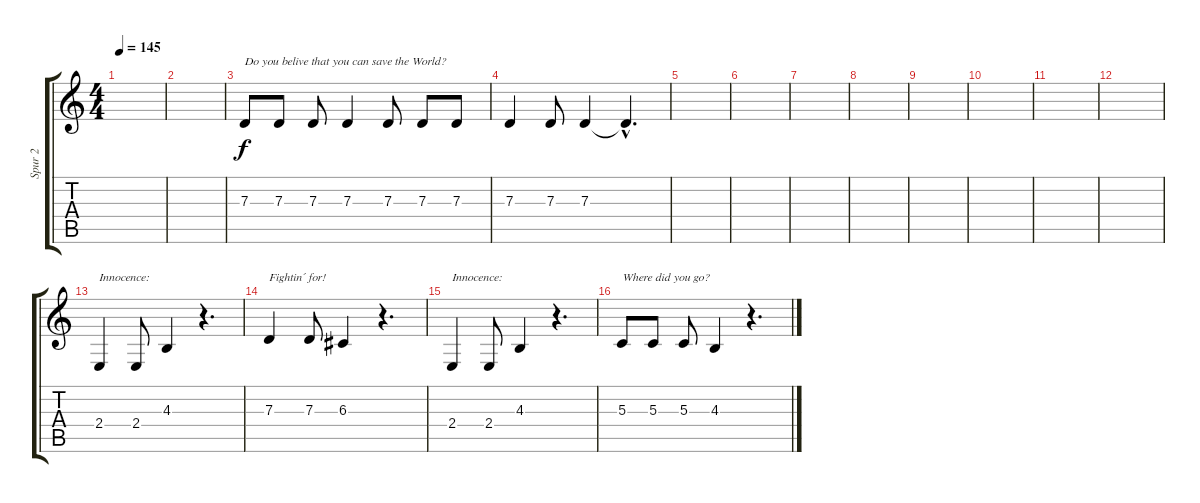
\track ("Spur 2" "Spur 2") {instrument lead6voice}
\staff {score tabs}
\tuning (E4 B3 G3 D3 A2 E2) {hide}
\ts (4 4)
\tempo 145
\clef g2
\ks c
|
|
7.3.8{txt "Do you belive that you can save the World?"} 7.3.8 7.3.8 7.3.4 7.3.8 7.3.8 7.3.8 |
7.3.4 7.3.8 7.3.4 7.3{hac t}.4{d} |
|
|
|
|
|
|
|
|
2.4.4{txt "Innocence:"} 2.4.8 4.3.4 r.4{d} |
7.3.4{txt "Fightin´ for!"} 7.3.8 6.3.4 r.4{d} |
2.4.4{txt "Innocence:"} 2.4.8 4.3.4 r.4{d} |
5.3.8{txt "Where did you go?"} 5.3.8 5.3.8 4.3.4 r.4{d}
